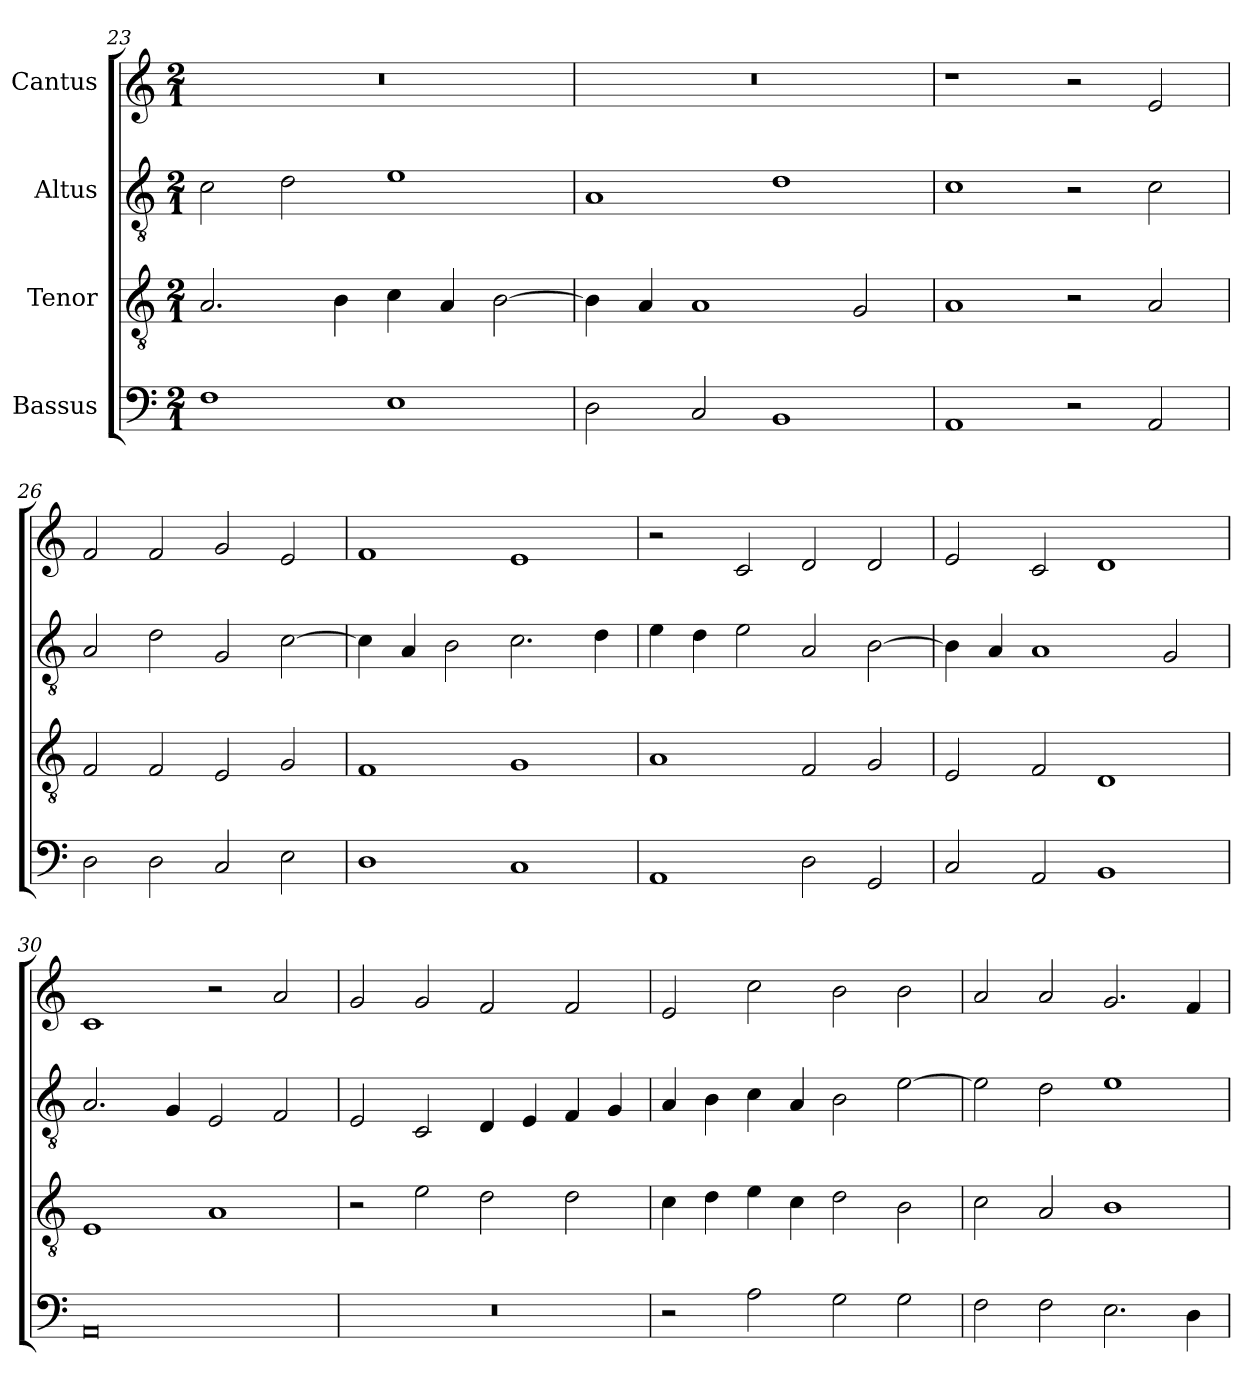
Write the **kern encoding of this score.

**kern	**kern	**kern	**kern
*part4	*part3	*part2	*part1
*staff4	*staff3	*staff2	*staff1
*I"Bassus	*I"Tenor	*I"Altus	*I"Cantus
*clefF4	*clefGv2	*clefGv2	*clefG2
*	*ITrd7c12	*ITrd7c12	*
*k[]	*k[]	*k[]	*k[]
*C:	*C:	*C:	*C:
*M2/1	*M2/1	*M2/1	*M2/1
=23	=23	=23	=23
!	!	!	!LO:N:vis=1
1Fi	2.AAi/	2Ci\	0r
.	.	2Di\	.
.	4BBi\	.	.
1Ei	4Ci\	1Ei	.
.	4AAi/	.	.
.	[>2BBi\	.	.
=24	=24	=24	=24
!	!	!	!LO:N:vis=1
2Di\	4BBi\]	1AAi	0r
.	4AAi/	.	.
2Ci/	1AAi	.	.
1BBi	.	1Di	.
.	2GGi/	.	.
=25	=25	=25	=25
1AAi	1AAi	1Ci	1r
2r	2r	2r	2r
2AAi/	2AAi/	2Ci\	2ei/
=26	=26	=26	=26
2Di\	2FFi/	2AAi/	2fi/
2Di\	2FFi/	2Di\	2fi/
2Ci/	2EEi/	2GGi/	2gi/
2Ei\	2GGi/	[>2Ci\	2ei/
!!LO:PB:g=z
=27	=27	=27	=27
1Di	1FFi	4Ci\]	1fi
.	.	4AAi/	.
.	.	2BBi\	.
1Ci	1GGi	2.Ci\	1ei
.	.	4Di\	.
=28	=28	=28	=28
1AAi	1AAi	4Ei\	2r
.	.	4Di\	.
.	.	2Ei\	2ci/
2Di\	2FFi/	2AAi/	2di/
2GGi/	2GGi/	[>2BBi\	2di/
=29	=29	=29	=29
2Ci/	2EEi/	4BBi\]	2ei/
.	.	4AAi/	.
2AAi/	2FFi/	1AAi	2ci/
1BBi	1DDi	.	1di
.	.	2GGi/	.
=30	=30	=30	=30
0AAi	1EEi	2.AAi/	1ci
.	.	4GGi/	.
.	1AAi	2EEi/	2r
.	.	2FFi/	2ai/
=31	=31	=31	=31
!LO:N:vis=1	!	!	!
0r	2r	2EEi/	2gi/
.	2Ei\	2CCi/	2gi/
.	2Di\	4DDi/	2fi/
.	.	4EEi/	.
.	2Di\	4FFi/	2fi/
.	.	4GGi/	.
!!LO:LB:g=z
=32	=32	=32	=32
2r	4Ci\	4AAi/	2ei/
.	4Di\	4BBi\	.
2Ai\	4Ei\	4Ci\	2cci\
.	4Ci\	4AAi/	.
2Gi\	2Di\	2BBi\	2bi\
2Gi\	2BBi\	[>2Ei\	2bi\
=33	=33	=33	=33
2Fi\	2Ci\	2Ei\]	2ai/
2Fi\	2AAi/	2Di\	2ai/
2.Ei\	1BBi	1Ei	2.gi/
4Di\	.	.	4fi/
=	=	=	=
*-	*-	*-	*-
